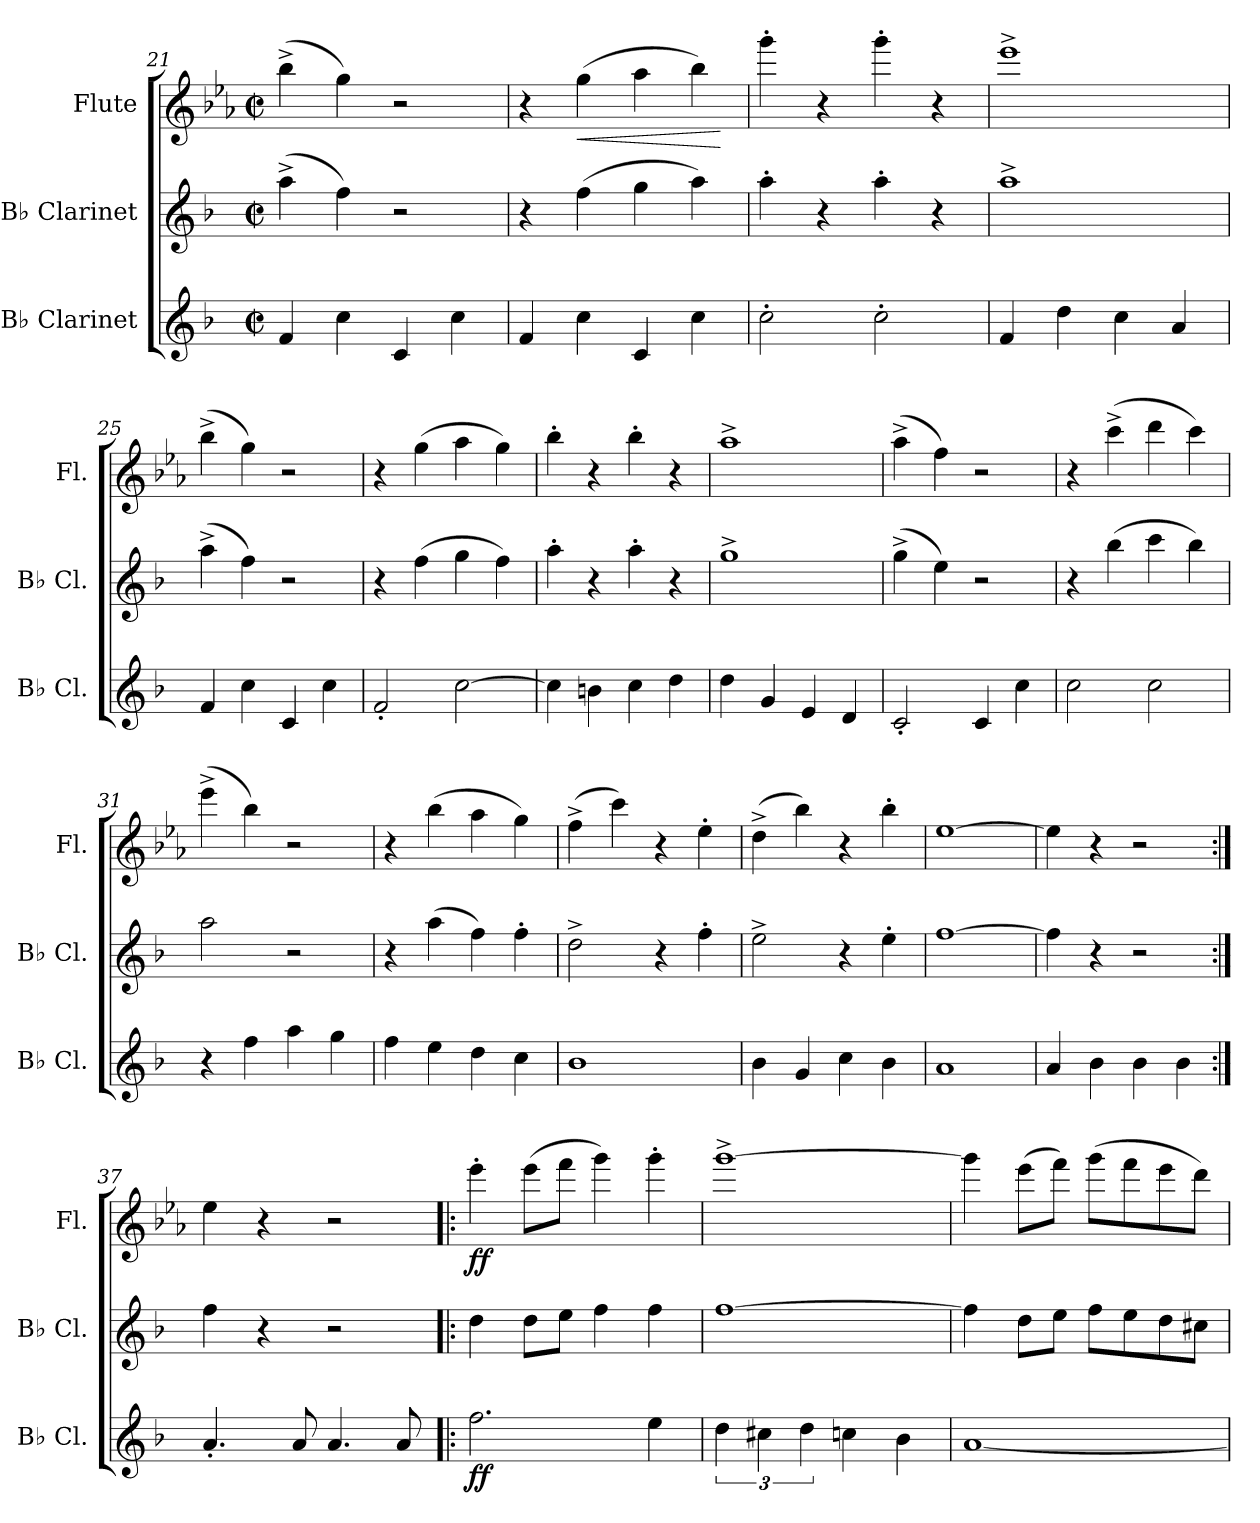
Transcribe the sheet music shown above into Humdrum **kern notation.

**kern	**dynam	**kern	**kern	**dynam
*part3	*part3	*part2	*part1	*part1
*staff3	*staff3	*staff2	*staff1	*staff1
*I"B♭ Clarinet	*	*I"B♭ Clarinet	*I"Flute	*
*I'B♭ Cl.	*	*I'B♭ Cl.	*I'Fl.	*
*clefG2	*	*clefG2	*clefG2	*
*ITrd1c2	*	*ITrd1c2	*	*
*k[b-e-a-]	*	*k[b-e-a-]	*k[b-e-a-]	*
*M2/2	*	*M2/2	*M2/2	*
*met(c|)	*	*met(c|)	*met(c|)	*
=21	=21	=21	=21	=21
4e-/	.	(>4gg^\	(>4bb-^\	.
4b-\	.	4ee-\)	4gg\)	.
4B-/	.	2r	2r	.
4b-\	.	.	.	.
=22	=22	=22	=22	=22
4e-/	.	4r	4r	.
!	!	!	!	!LO:HP:b
4b-\	.	(>4ee-\	(>4gg\	<
4B-/	.	4ff\	4aa-\	.
4b-\	.	4gg\)	4bb-\)	.
.	.	.	.	[
=23	=23	=23	=23	=23
2b-'\	.	4gg'\	4ggg'\	.
.	.	4r	4r	.
2b-'\	.	4gg'\	4ggg'\	.
.	.	4r	4r	.
!!LO:PB:g=z
=24	=24	=24	=24	=24
4e-/	.	1gg^	1eee-^	.
4cc\	.	.	.	.
4b-\	.	.	.	.
4g/	.	.	.	.
=25	=25	=25	=25	=25
4e-/	.	(>4gg^\	(>4bb-^\	.
4b-\	.	4ee-\)	4gg\)	.
4B-/	.	2r	2r	.
4b-\	.	.	.	.
=26	=26	=26	=26	=26
2e-'/	.	4r	4r	.
.	.	(>4ee-\	(>4gg\	.
[2b-\	.	4ff\	4aa-\	.
.	.	4ee-\)	4gg\)	.
=27	=27	=27	=27	=27
4b-\]	.	4gg'\	4bb-'\	.
4an\	.	4r	4r	.
4b-\	.	4gg'\	4bb-'\	.
4cc\	.	4r	4r	.
=28	=28	=28	=28	=28
4cc\	.	1ff^	1aa-^	.
4f/	.	.	.	.
4d/	.	.	.	.
4c/	.	.	.	.
=29	=29	=29	=29	=29
2B-'/	.	(>4ff^\	(>4aa-^\	.
.	.	4dd\)	4ff\)	.
4B-/	.	2r	2r	.
4b-\	.	.	.	.
=30	=30	=30	=30	=30
2b-\	.	4r	4r	.
.	.	(>4aa-\	(>4ccc^\	.
2b-\	.	4bb-\	4ddd\	.
.	.	4aa-\)	4ccc\)	.
=31	=31	=31	=31	=31
4r	.	2gg\	(>4eee-^\	.
4ee-\	.	.	4bb-\)	.
4gg\	.	2r	2r	.
4ff\	.	.	.	.
!!LO:LB:g=z
=32	=32	=32	=32	=32
4ee-\	.	4r	4r	.
4dd\	.	(>4gg\	(>4bb-\	.
4cc\	.	4ee-\)	4aa-\	.
4b-\	.	4ee-'\	4gg\)	.
=33	=33	=33	=33	=33
1a-	.	2cc^\	(>4ff^\	.
.	.	.	4ccc\)	.
.	.	4r	4r	.
.	.	4ee-'\	4ee-'\	.
=34	=34	=34	=34	=34
4a-\	.	2dd^\	(>4dd^\	.
4f/	.	.	4bb-\)	.
4b-\	.	4r	4r	.
4a-\	.	4dd'\	4bb-'\	.
=35	=35	=35	=35	=35
1g	.	[1ee-	[1ee-	.
=36	=36	=36	=36	=36
4g/	.	4ee-\]	4ee-\]	.
4a-\	.	4r	4r	.
4a-\	.	2r	2r	.
4a-\	.	.	.	.
=37:|!	=37:|!	=37:|!	=37:|!	=37:|!
4.g'/	.	4ee-\	4ee-\	.
.	.	4r	4r	.
8g/	.	.	.	.
4.g/	.	2r	2r	.
8g/	.	.	.	.
=38!|:	=38!|:	=38!|:	=38!|:	=38!|:
!	!LO:DY:b	!	!	!LO:DY:b
2.ee-\	ff	4cc\	4eee-'\	ff
.	.	8cc\L	(>8eee-\L	.
.	.	8dd\J	8fff\J	.
.	.	4ee-\	4ggg\)	.
4dd\	.	4ee-\	4ggg'\	.
!!LO:LB:g=z
=39	=39	=39	=39	=39
6cc\	.	[1ee-	[1ggg^	.
6bn\	.	.	.	.
6cc\	.	.	.	.
4b-X\	.	.	.	.
4a-\	.	.	.	.
=40	=40	=40	=40	=40
[1g	.	4ee-\]	4ggg\]	.
.	.	8cc\L	(>8eee-\L	.
.	.	8dd\J	8fff\J)	.
.	.	8ee-\L	(>8ggg\L	.
.	.	8dd\	8fff\	.
.	.	8cc\	8eee-\	.
.	.	8bn\J	8ddd\J)	.
=	=	=	=	=
*-	*-	*-	*-	*-
